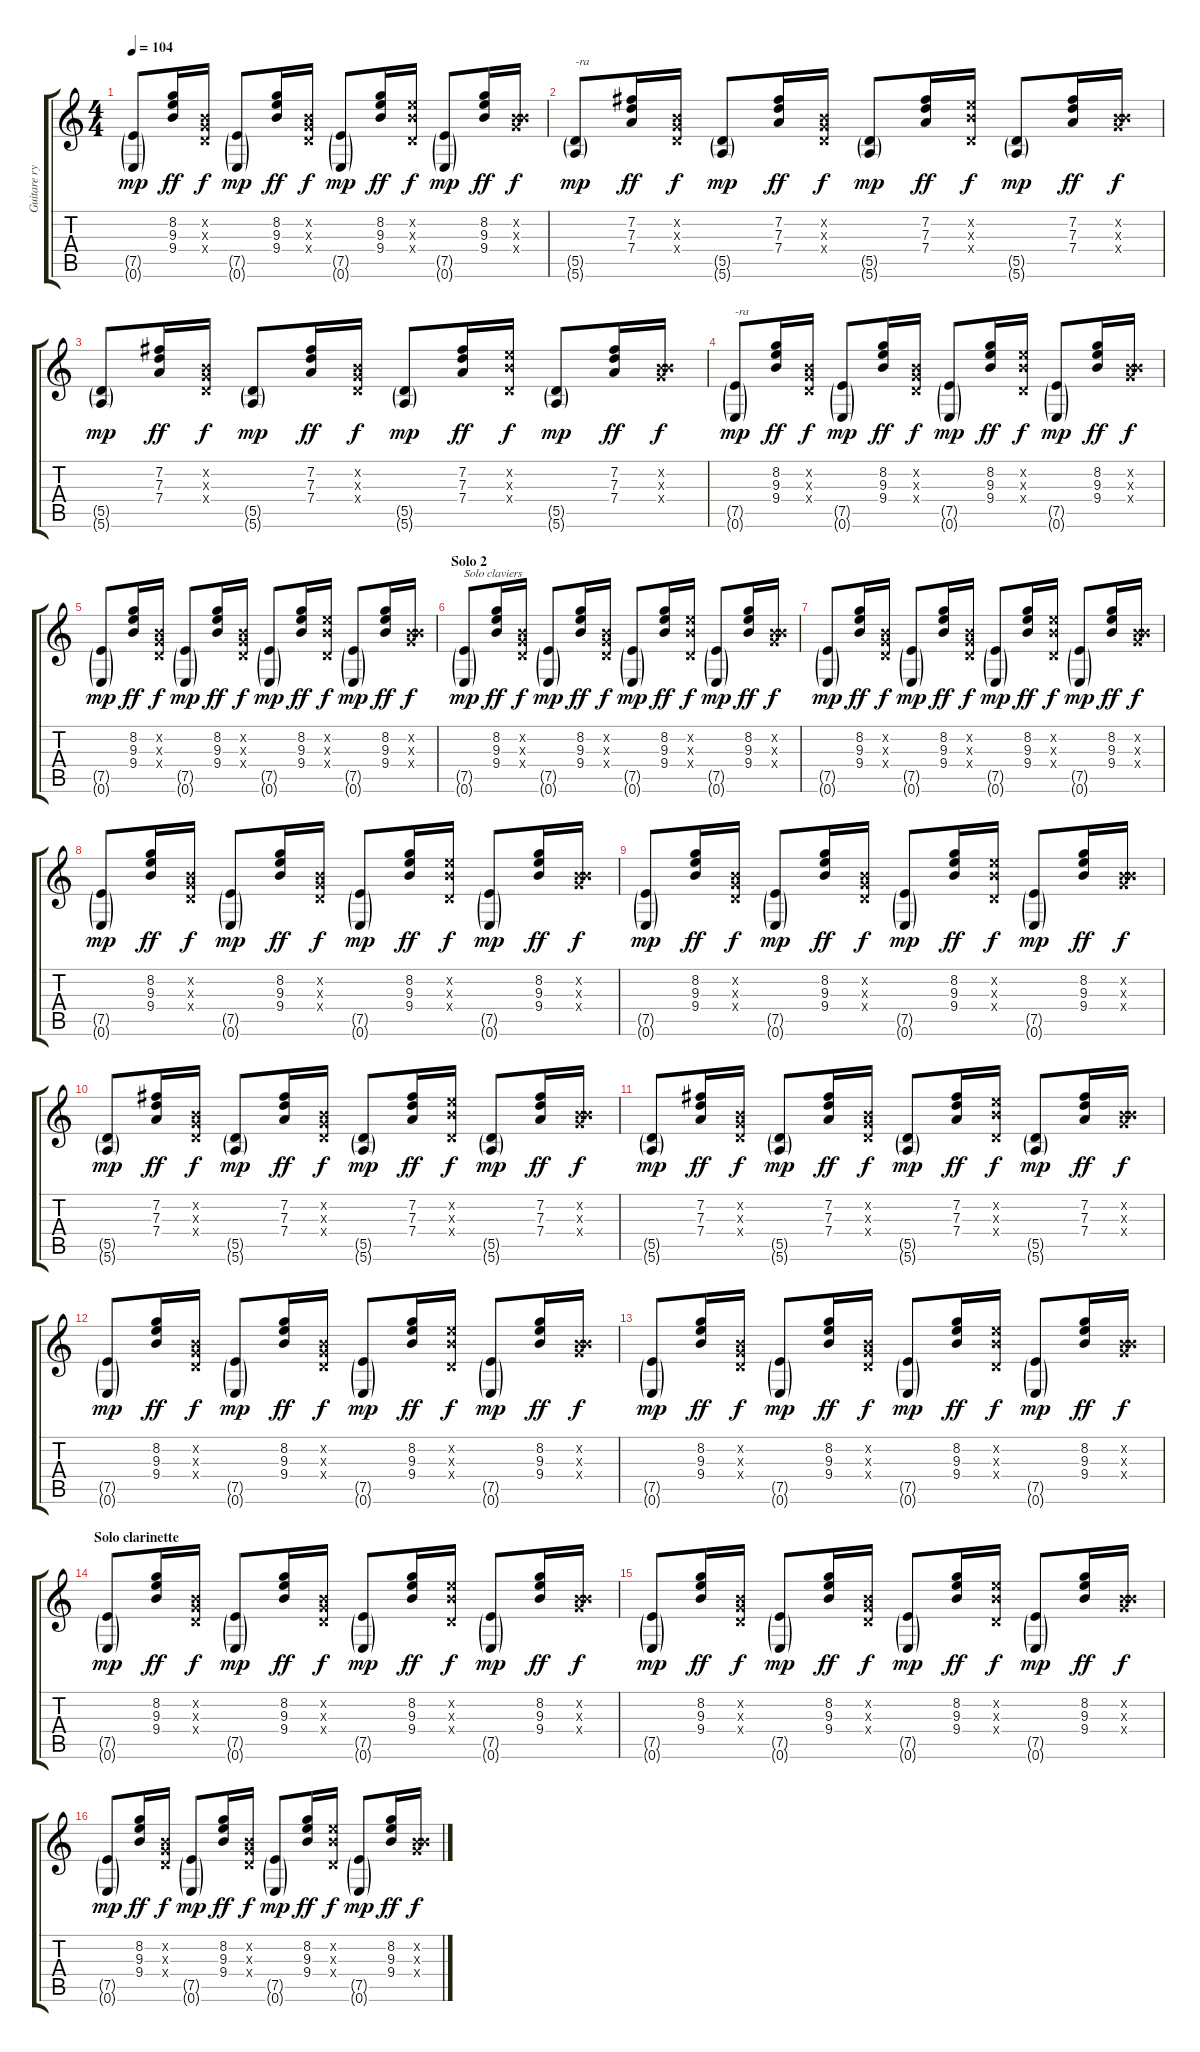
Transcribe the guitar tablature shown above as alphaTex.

\track ("Guitare ryhtmique" "Guitare ry") {instrument acousticguitarnylon}
\staff {score tabs}
\tuning (E4 B3 G3 D3 A2 E2) {hide}
\ts (4 4)
\tempo 104
\clef g2
\ks c
(7.5{g} 0.6{g}).8{dy mp} (8.2 9.3 9.4).16{dy ff} (0.2{x} 0.3{x} 0.4{x}).16{dy f} (7.5{g} 0.6{g}).8{dy mp} (8.2 9.3 9.4).16{dy ff} (0.2{x} 0.3{x} 0.4{x}).16{dy f} (7.5{g} 0.6{g}).8{dy mp} (8.2 9.3 9.4).16{dy ff} (0.2{x} 9.3{x} 0.4{x}).16{dy f} (7.5{g} 0.6{g}).8{dy mp} (8.2 9.3 9.4).16{dy ff} (0.2{x} 0.3{x} 9.4{x}).16{dy f} |
(5.5{g} 5.6{g}).8{txt "-ra" dy mp} (7.2 7.3 7.4).16{dy ff} (0.2{x} 0.3{x} 0.4{x}).16{dy f} (5.5{g} 5.6{g}).8{dy mp} (7.2 7.3 7.4).16{dy ff} (0.2{x} 0.3{x} 0.4{x}).16{dy f} (5.5{g} 5.6{g}).8{dy mp} (7.2 7.3 7.4).16{dy ff} (0.2{x} 9.3{x} 0.4{x}).16{dy f} (5.5{g} 5.6{g}).8{dy mp} (7.2 7.3 7.4).16{dy ff} (0.2{x} 0.3{x} 9.4{x}).16{dy f} |
(5.5{g} 5.6{g}).8{dy mp} (7.2 7.3 7.4).16{dy ff} (0.2{x} 0.3{x} 0.4{x}).16{dy f} (5.5{g} 5.6{g}).8{dy mp} (7.2 7.3 7.4).16{dy ff} (0.2{x} 0.3{x} 0.4{x}).16{dy f} (5.5{g} 5.6{g}).8{dy mp} (7.2 7.3 7.4).16{dy ff} (0.2{x} 9.3{x} 0.4{x}).16{dy f} (5.5{g} 5.6{g}).8{dy mp} (7.2 7.3 7.4).16{dy ff} (0.2{x} 0.3{x} 9.4{x}).16{dy f} |
(7.5{g} 0.6{g}).8{txt "-ra" dy mp} (8.2 9.3 9.4).16{dy ff} (0.2{x} 0.3{x} 0.4{x}).16{dy f} (7.5{g} 0.6{g}).8{dy mp} (8.2 9.3 9.4).16{dy ff} (0.2{x} 0.3{x} 0.4{x}).16{dy f} (7.5{g} 0.6{g}).8{dy mp} (8.2 9.3 9.4).16{dy ff} (0.2{x} 9.3{x} 0.4{x}).16{dy f} (7.5{g} 0.6{g}).8{dy mp} (8.2 9.3 9.4).16{dy ff} (0.2{x} 0.3{x} 9.4{x}).16{dy f} |
(7.5{g} 0.6{g}).8{dy mp} (8.2 9.3 9.4).16{dy ff} (0.2{x} 0.3{x} 0.4{x}).16{dy f} (7.5{g} 0.6{g}).8{dy mp} (8.2 9.3 9.4).16{dy ff} (0.2{x} 0.3{x} 0.4{x}).16{dy f} (7.5{g} 0.6{g}).8{dy mp} (8.2 9.3 9.4).16{dy ff} (0.2{x} 9.3{x} 0.4{x}).16{dy f} (7.5{g} 0.6{g}).8{dy mp} (8.2 9.3 9.4).16{dy ff} (0.2{x} 0.3{x} 9.4{x}).16{dy f} |
\section ("" "Solo 2")
(7.5{g} 0.6{g}).8{txt "Solo claviers" dy mp} (8.2 9.3 9.4).16{dy ff} (0.2{x} 0.3{x} 0.4{x}).16{dy f} (7.5{g} 0.6{g}).8{dy mp} (8.2 9.3 9.4).16{dy ff} (0.2{x} 0.3{x} 0.4{x}).16{dy f} (7.5{g} 0.6{g}).8{dy mp} (8.2 9.3 9.4).16{dy ff} (0.2{x} 9.3{x} 0.4{x}).16{dy f} (7.5{g} 0.6{g}).8{dy mp} (8.2 9.3 9.4).16{dy ff} (0.2{x} 0.3{x} 9.4{x}).16{dy f} |
(7.5{g} 0.6{g}).8{dy mp} (8.2 9.3 9.4).16{dy ff} (0.2{x} 0.3{x} 0.4{x}).16{dy f} (7.5{g} 0.6{g}).8{dy mp} (8.2 9.3 9.4).16{dy ff} (0.2{x} 0.3{x} 0.4{x}).16{dy f} (7.5{g} 0.6{g}).8{dy mp} (8.2 9.3 9.4).16{dy ff} (0.2{x} 9.3{x} 0.4{x}).16{dy f} (7.5{g} 0.6{g}).8{dy mp} (8.2 9.3 9.4).16{dy ff} (0.2{x} 0.3{x} 9.4{x}).16{dy f} |
(7.5{g} 0.6{g}).8{dy mp} (8.2 9.3 9.4).16{dy ff} (0.2{x} 0.3{x} 0.4{x}).16{dy f} (7.5{g} 0.6{g}).8{dy mp} (8.2 9.3 9.4).16{dy ff} (0.2{x} 0.3{x} 0.4{x}).16{dy f} (7.5{g} 0.6{g}).8{dy mp} (8.2 9.3 9.4).16{dy ff} (0.2{x} 9.3{x} 0.4{x}).16{dy f} (7.5{g} 0.6{g}).8{dy mp} (8.2 9.3 9.4).16{dy ff} (0.2{x} 0.3{x} 9.4{x}).16{dy f} |
(7.5{g} 0.6{g}).8{dy mp} (8.2 9.3 9.4).16{dy ff} (0.2{x} 0.3{x} 0.4{x}).16{dy f} (7.5{g} 0.6{g}).8{dy mp} (8.2 9.3 9.4).16{dy ff} (0.2{x} 0.3{x} 0.4{x}).16{dy f} (7.5{g} 0.6{g}).8{dy mp} (8.2 9.3 9.4).16{dy ff} (0.2{x} 9.3{x} 0.4{x}).16{dy f} (7.5{g} 0.6{g}).8{dy mp} (8.2 9.3 9.4).16{dy ff} (0.2{x} 0.3{x} 9.4{x}).16{dy f} |
(5.5{g} 5.6{g}).8{dy mp} (7.2 7.3 7.4).16{dy ff} (0.2{x} 0.3{x} 0.4{x}).16{dy f} (5.5{g} 5.6{g}).8{dy mp} (7.2 7.3 7.4).16{dy ff} (0.2{x} 0.3{x} 0.4{x}).16{dy f} (5.5{g} 5.6{g}).8{dy mp} (7.2 7.3 7.4).16{dy ff} (0.2{x} 9.3{x} 0.4{x}).16{dy f} (5.5{g} 5.6{g}).8{dy mp} (7.2 7.3 7.4).16{dy ff} (0.2{x} 0.3{x} 9.4{x}).16{dy f} |
(5.5{g} 5.6{g}).8{dy mp} (7.2 7.3 7.4).16{dy ff} (0.2{x} 0.3{x} 0.4{x}).16{dy f} (5.5{g} 5.6{g}).8{dy mp} (7.2 7.3 7.4).16{dy ff} (0.2{x} 0.3{x} 0.4{x}).16{dy f} (5.5{g} 5.6{g}).8{dy mp} (7.2 7.3 7.4).16{dy ff} (0.2{x} 9.3{x} 0.4{x}).16{dy f} (5.5{g} 5.6{g}).8{dy mp} (7.2 7.3 7.4).16{dy ff} (0.2{x} 0.3{x} 9.4{x}).16{dy f} |
(7.5{g} 0.6{g}).8{dy mp} (8.2 9.3 9.4).16{dy ff} (0.2{x} 0.3{x} 0.4{x}).16{dy f} (7.5{g} 0.6{g}).8{dy mp} (8.2 9.3 9.4).16{dy ff} (0.2{x} 0.3{x} 0.4{x}).16{dy f} (7.5{g} 0.6{g}).8{dy mp} (8.2 9.3 9.4).16{dy ff} (0.2{x} 9.3{x} 0.4{x}).16{dy f} (7.5{g} 0.6{g}).8{dy mp} (8.2 9.3 9.4).16{dy ff} (0.2{x} 0.3{x} 9.4{x}).16{dy f} |
(7.5{g} 0.6{g}).8{dy mp} (8.2 9.3 9.4).16{dy ff} (0.2{x} 0.3{x} 0.4{x}).16{dy f} (7.5{g} 0.6{g}).8{dy mp} (8.2 9.3 9.4).16{dy ff} (0.2{x} 0.3{x} 0.4{x}).16{dy f} (7.5{g} 0.6{g}).8{dy mp} (8.2 9.3 9.4).16{dy ff} (0.2{x} 9.3{x} 0.4{x}).16{dy f} (7.5{g} 0.6{g}).8{dy mp} (8.2 9.3 9.4).16{dy ff} (0.2{x} 0.3{x} 9.4{x}).16{dy f} |
\section ("" "Solo clarinette")
(7.5{g} 0.6{g}).8{dy mp} (8.2 9.3 9.4).16{dy ff} (0.2{x} 0.3{x} 0.4{x}).16{dy f} (7.5{g} 0.6{g}).8{dy mp} (8.2 9.3 9.4).16{dy ff} (0.2{x} 0.3{x} 0.4{x}).16{dy f} (7.5{g} 0.6{g}).8{dy mp} (8.2 9.3 9.4).16{dy ff} (0.2{x} 9.3{x} 0.4{x}).16{dy f} (7.5{g} 0.6{g}).8{dy mp} (8.2 9.3 9.4).16{dy ff} (0.2{x} 0.3{x} 9.4{x}).16{dy f} |
(7.5{g} 0.6{g}).8{dy mp} (8.2 9.3 9.4).16{dy ff} (0.2{x} 0.3{x} 0.4{x}).16{dy f} (7.5{g} 0.6{g}).8{dy mp} (8.2 9.3 9.4).16{dy ff} (0.2{x} 0.3{x} 0.4{x}).16{dy f} (7.5{g} 0.6{g}).8{dy mp} (8.2 9.3 9.4).16{dy ff} (0.2{x} 9.3{x} 0.4{x}).16{dy f} (7.5{g} 0.6{g}).8{dy mp} (8.2 9.3 9.4).16{dy ff} (0.2{x} 0.3{x} 9.4{x}).16{dy f} |
(7.5{g} 0.6{g}).8{dy mp} (8.2 9.3 9.4).16{dy ff} (0.2{x} 0.3{x} 0.4{x}).16{dy f} (7.5{g} 0.6{g}).8{dy mp} (8.2 9.3 9.4).16{dy ff} (0.2{x} 0.3{x} 0.4{x}).16{dy f} (7.5{g} 0.6{g}).8{dy mp} (8.2 9.3 9.4).16{dy ff} (0.2{x} 9.3{x} 0.4{x}).16{dy f} (7.5{g} 0.6{g}).8{dy mp} (8.2 9.3 9.4).16{dy ff} (0.2{x} 0.3{x} 9.4{x}).16{dy f}
